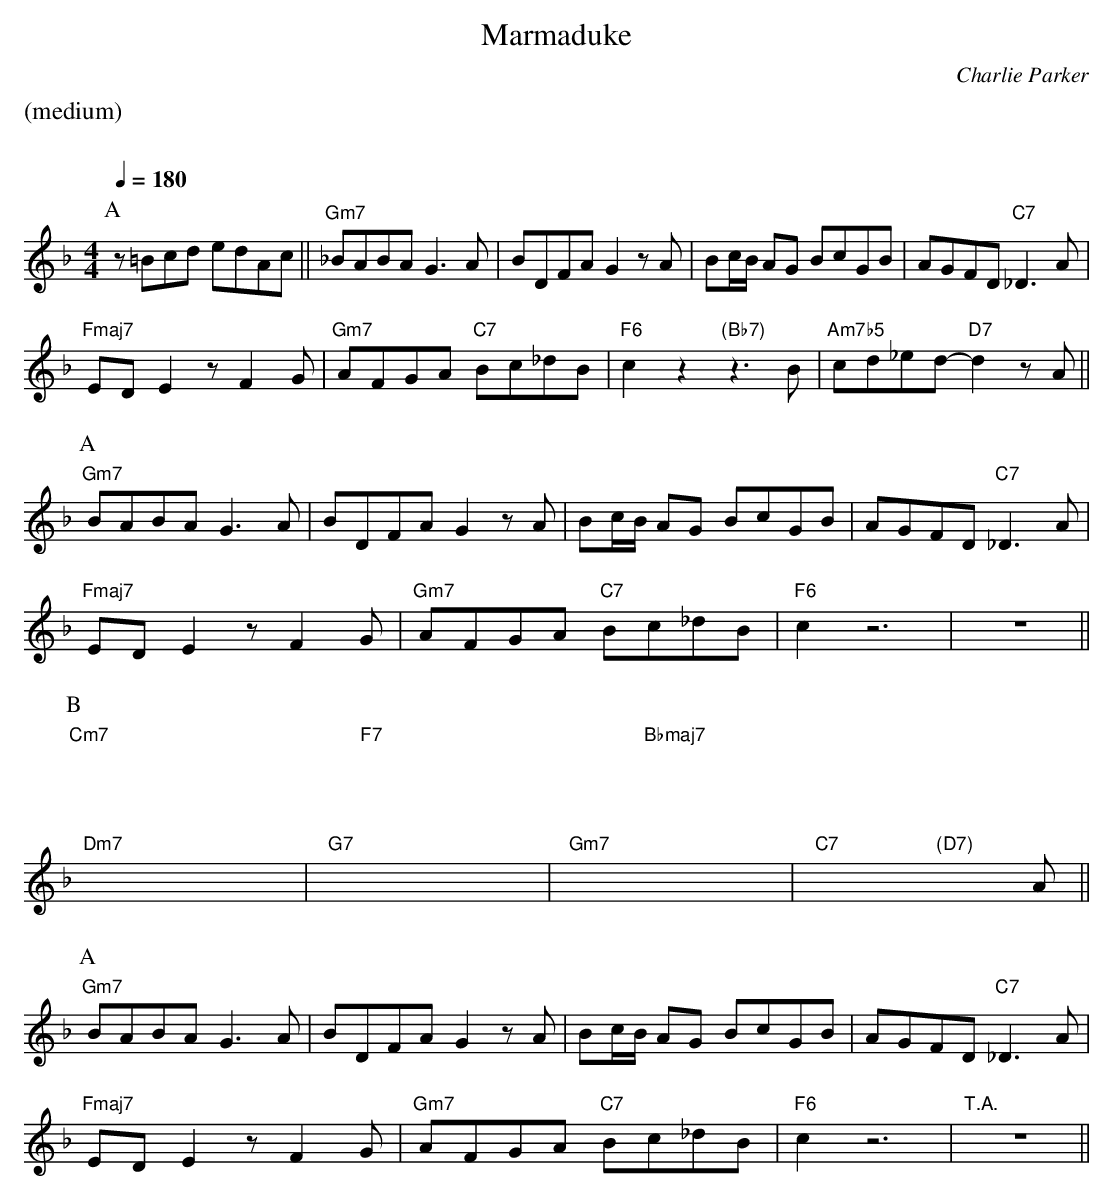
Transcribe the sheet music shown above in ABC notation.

X:1
T: Marmaduke
M:4/4
L:1/8
C:Charlie Parker
Q:1/4=180
K:F
%%text (medium)
%%vskip 20
P: A
z=Bcd edAc || "Gm7"_BABA G3A   | BDFA G2zA           | Bc/B/ AG BcGB       | AGFD "C7"_D3A       |
              "Fmaj7"EDE2 zF2G  |"Gm7"AFGA "C7"Bc_dB  | "F6"c2z2 "(Bb7)"z3B | "Am7b5"cd_ed- "D7"d2zA ||
P: A
              "Gm7"BABA G3A    | BDFA G2zA           | Bc/B/ AG BcGB       | AGFD "C7"_D3A       |
              "Fmaj7"EDE2 zF2G  | "Gm7"AFGA "C7"Bc_dB | "F6"c2z6            | z8                  ||
P: B
              "Cm7"x4x4        | "F7"x4x4            | "Bbmaj7"x4x4         | x8                  |
              "Dm7"x4x4        | "G7"x4x4            | "Gm7"x4x4           | "C7"x4"(D7)"x3A     ||
P: A
              "Gm7"BABA G3A    | BDFA G2zA           | Bc/B/ AG BcGB       | AGFD "C7"_D3A       |
              "Fmaj7"EDE2 zF2G  | "Gm7"AFGA "C7"Bc_dB | "F6"c2z6            | "T.A."z8            ||
